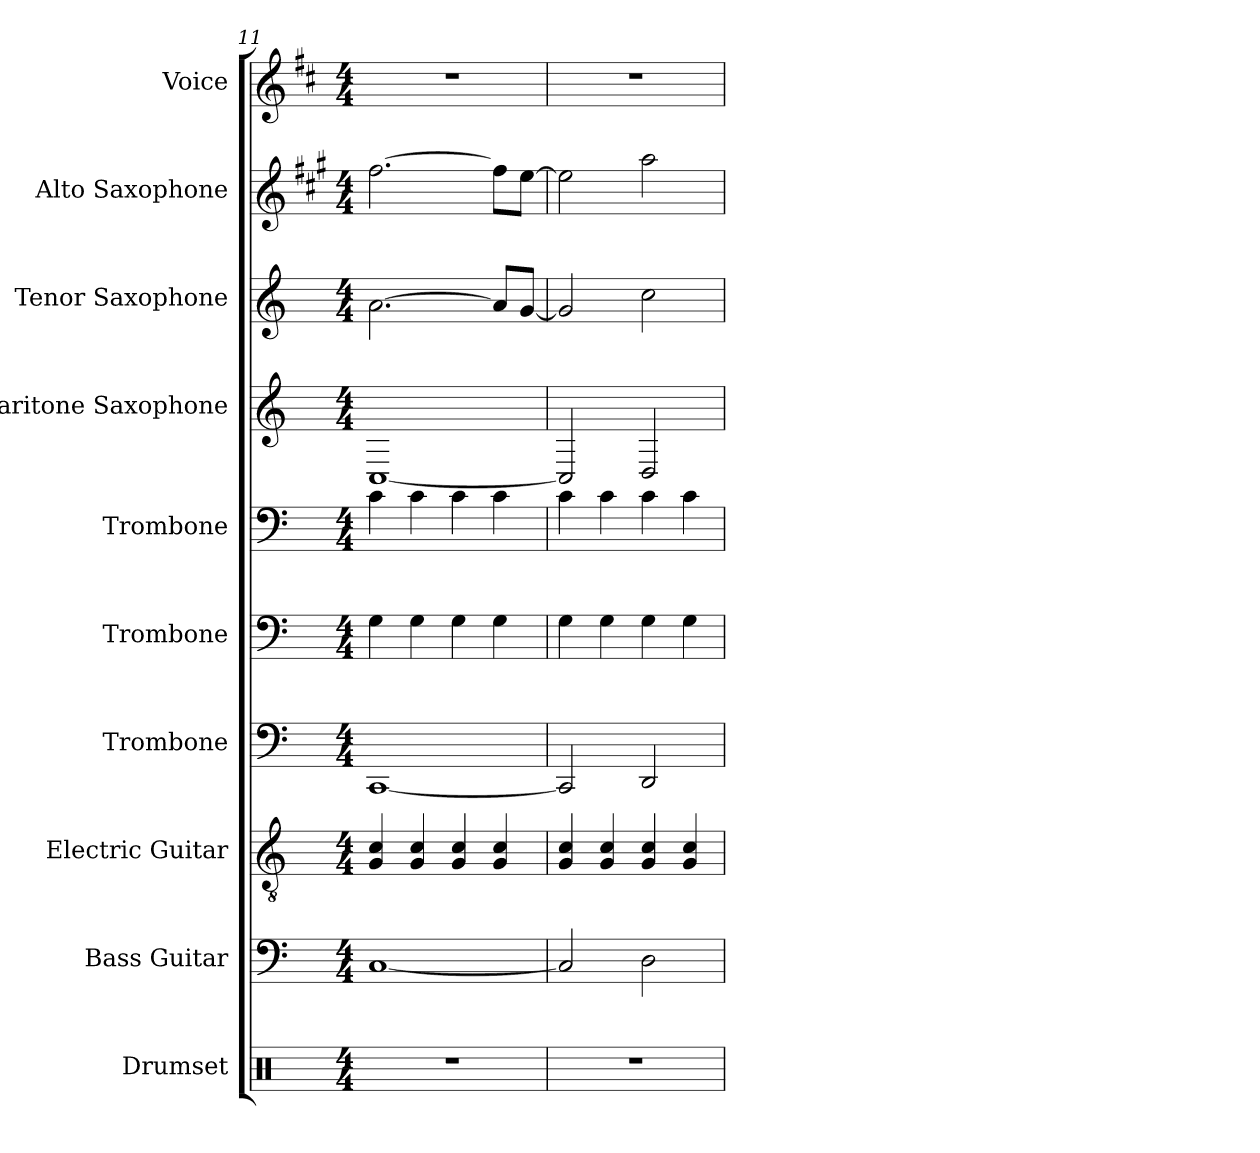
**kern	**kern	**kern	**kern	**kern	**kern	**kern	**kern	**kern	**kern
*part10	*part9	*part8	*part7	*part6	*part5	*part4	*part3	*part2	*part1
*staff10	*staff9	*staff8	*staff7	*staff6	*staff5	*staff4	*staff3	*staff2	*staff1
*I"Drumset	*I"Bass Guitar	*I"Electric Guitar	*I"Trombone	*I"Trombone	*I"Trombone	*I"Baritone Saxophone	*I"Tenor Saxophone	*I"Alto Saxophone	*I"Voice
*I'Drs.	*I'B. Guit.	*I'El. Guit.	*I'Tbn.	*I'Tbn.	*I'Tbn.	*I'Bar. Sax.	*I'T. Sax.	*I'A. Sax.	*I'Vo.
*clefX	*clefF4	*clefGv2	*clefF4	*clefF4	*clefF4	*clefG2	*clefG2	*clefG2	*clefG2
*	*ITrd7c12	*	*	*	*	*ITrd12c21	*ITrd8c14	*ITrd5c9	*ITrd1c2
*k[]	*k[]	*k[]	*k[]	*k[]	*k[]	*k[]	*k[]	*k[]	*k[]
*M4/4	*M4/4	*M4/4	*M4/4	*M4/4	*M4/4	*M4/4	*M4/4	*M4/4	*M4/4
=11	=11	=11	=11	=11	=11	=11	=11	=11	=11
1r	[1CC	4G/ 4c/	[1CC	4G\	4c\	[1CC	[2.A\	[2.a\	1r
.	.	4G/ 4c/	.	4G\	4c\	.	.	.	.
.	.	4G/ 4c/	.	4G\	4c\	.	.	.	.
.	.	4G/ 4c/	.	4G\	4c\	.	8A/L]	8a\L]	.
.	.	.	.	.	.	.	[8G/J	[8g\J	.
=12	=12	=12	=12	=12	=12	=12	=12	=12	=12
1r	2CC/]	4G/ 4c/	2CC/]	4G\	4c\	2CC/]	2G/]	2g\]	1r
.	.	4G/ 4c/	.	4G\	4c\	.	.	.	.
.	2DD\	4G/ 4c/	2DD/	4G\	4c\	2DD/	2c\	2cc\	.
.	.	4G/ 4c/	.	4G\	4c\	.	.	.	.
=	=	=	=	=	=	=	=	=	=
*-	*-	*-	*-	*-	*-	*-	*-	*-	*-
